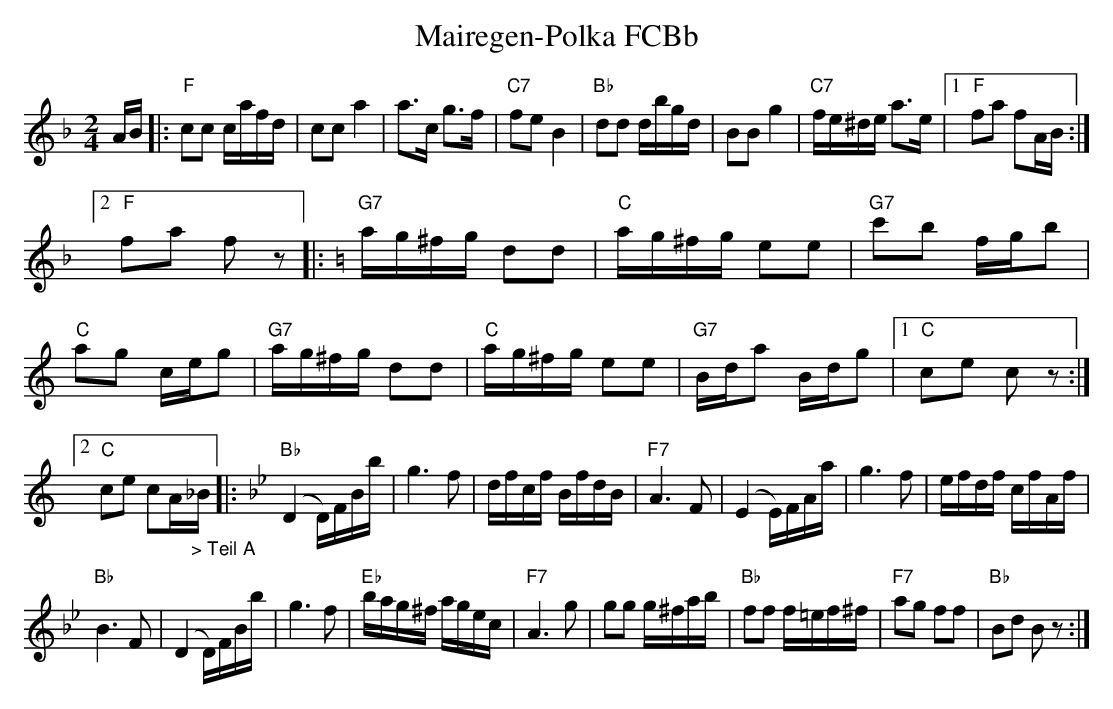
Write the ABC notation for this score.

X:1
T:Mairegen-Polka FCBb
M:2/4
L:1/16
K:F
AB |: "F"c2c2 cafd | c2c2 a4 | a3c g3f | "C7"f2e2 B4 | "Bb"d2d2 dbgd | B2B2 g4 | "C7"fe^de a3e |1 "F"f2a2 f2AB :|2
"F"f2a2 f2z2 |: [K:C] "G7"ag^fg d2d2 | "C"ag^fg e2e2 | "G7"c'2b2 fgb2 | "C"a2g2 ceg2 | "G7"ag^fg d2d2 | "C"ag^fg e2e2 | "G7"Bda2 Bdg2 |1 "C"c2e2 c2z2 :|2
"C"c2e2 c2A"_> Teil A"_B |: [K:Bb] "Bb"(D4D)FBb | g6f2 | dfcf BfdB | "F7"A6F2 | (E4E)FAa | g6f2 | efdf cfAf |
"Bb"B6F2 | (D4D)FBb | g6f2 | "Eb"bag^f agec | "F7"A6g2 | g2g2 g^fab | "Bb"f2f2 f=ef^f | "F7"a2g2 f2f2 | "Bb"B2d2 B2z2 :|
